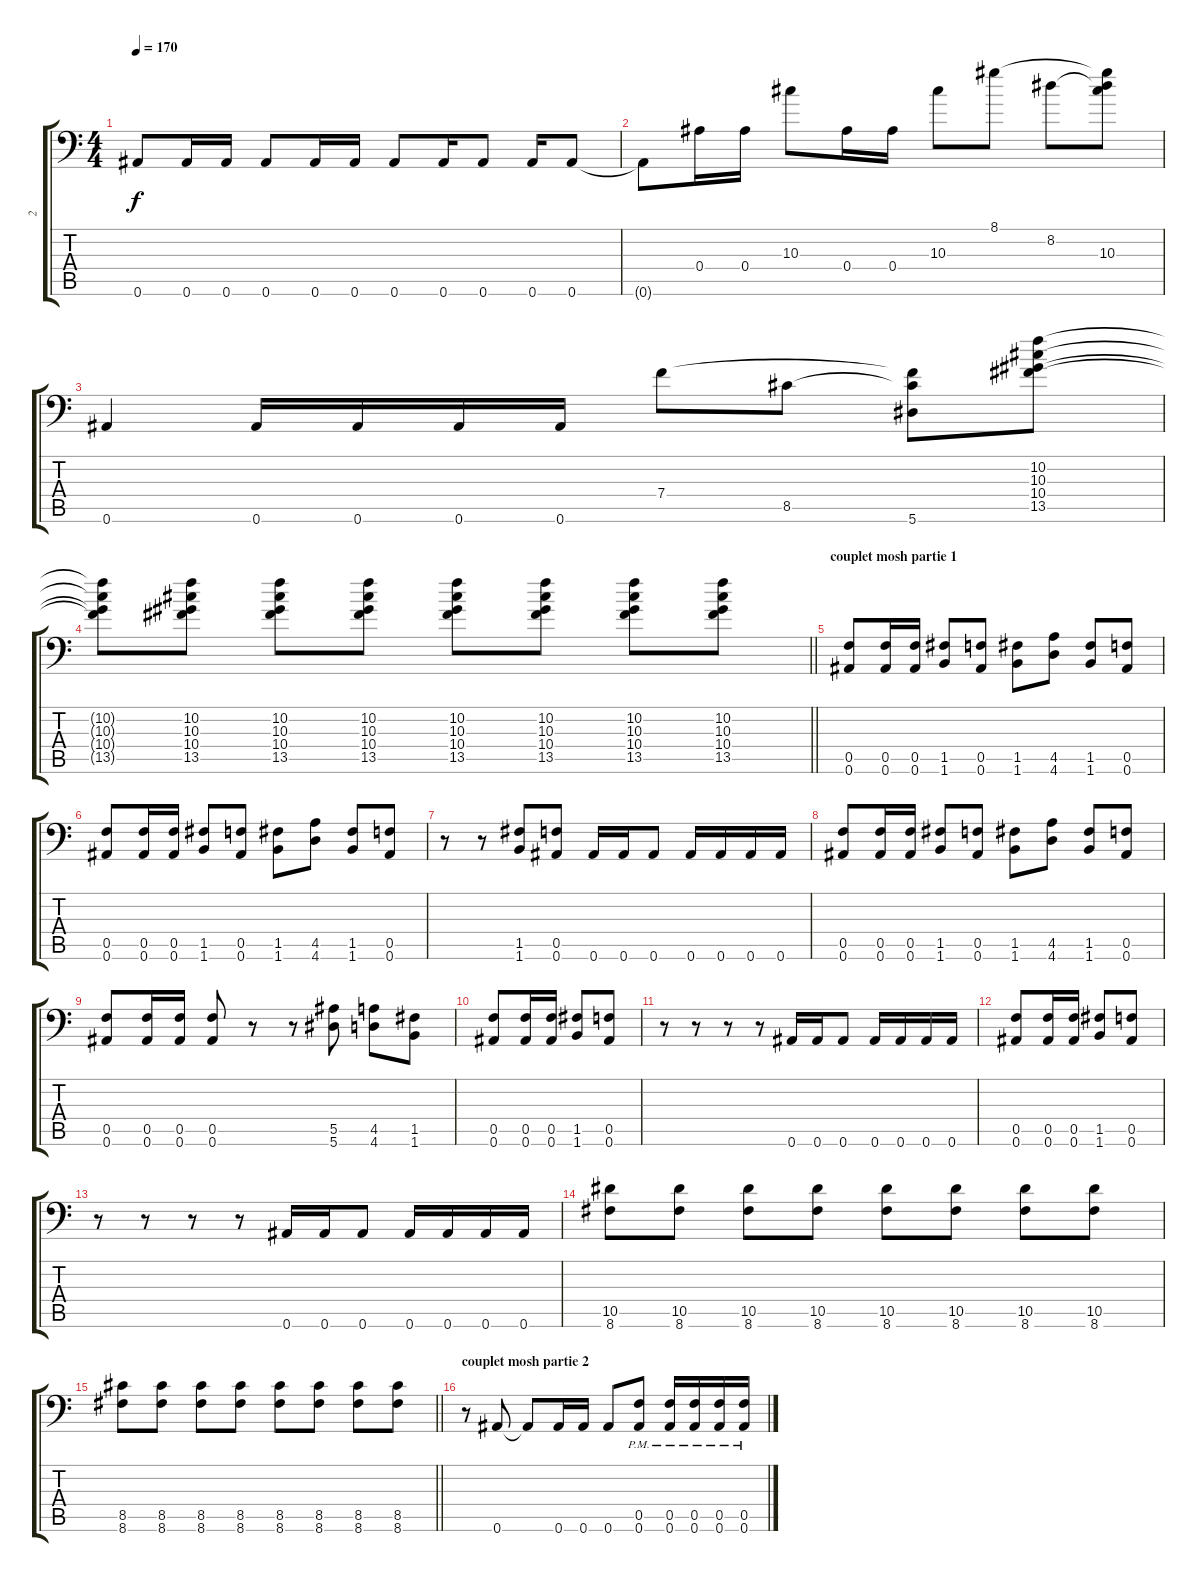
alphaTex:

\track ("2" "2") {instrument distortionguitar}
\staff {score tabs}
\tuning (C4 G3 Eb3 Bb2 F2 Bb1) {hide}
\ts (4 4)
\tempo 170
\clef f4
\ks c
0.6.8{dy f} 0.6.16 0.6.16 0.6.8 0.6.16 0.6.16 0.6.8 0.6.16 0.6.8 0.6.16 0.6.8 |
0.6{t}.8 0.4.16 0.4.16 10.3.8 0.4.16 0.4.16 10.3.8 8.1.8 8.2.8 (8.1{t} 8.2{t} 10.3).8 |
0.6.4 0.6.16 0.6.16 0.6.16 0.6.16 7.4.8 8.5.8 (7.4{t} 8.5{t} 5.6).8 (10.2 10.3 10.4 13.5).8 |
\barLineRight lightlight
(10.2{t} 10.3{t} 10.4{t} 13.5{t}).8 (10.2 10.3 10.4 13.5).8 (10.2 10.3 10.4 13.5).8 (10.2 10.3 10.4 13.5).8 (10.2 10.3 10.4 13.5).8 (10.2 10.3 10.4 13.5).8 (10.2 10.3 10.4 13.5).8 (10.2 10.3 10.4 13.5).8 |
\section ("" "couplet mosh partie 1")
(0.5 0.6).8 (0.5 0.6).16 (0.5 0.6).16 (1.5 1.6).8 (0.5 0.6).8 (1.5 1.6).8 (4.5 4.6).8 (1.5 1.6).8 (0.5 0.6).8 |
(0.5 0.6).8 (0.5 0.6).16 (0.5 0.6).16 (1.5 1.6).8 (0.5 0.6).8 (1.5 1.6).8 (4.5 4.6).8 (1.5 1.6).8 (0.5 0.6).8 |
r.8 r.8 (1.5 1.6).8 (0.5 0.6).8 0.6.16 0.6.16 0.6.8 0.6.16 0.6.16 0.6.16 0.6.16 |
(0.5 0.6).8 (0.5 0.6).16 (0.5 0.6).16 (1.5 1.6).8 (0.5 0.6).8 (1.5 1.6).8 (4.5 4.6).8 (1.5 1.6).8 (0.5 0.6).8 |
(0.5 0.6).8 (0.5 0.6).16 (0.5 0.6).16 (0.5 0.6).8 r.8 r.8 (5.5 5.6).8 (4.5 4.6).8 (1.5 1.6).8 |
(0.5 0.6).8 (0.5 0.6).16 (0.5 0.6).16 (1.5 1.6).8 (0.5 0.6).8 |
r.8 r.8 r.8 r.8 0.6.16 0.6.16 0.6.8 0.6.16 0.6.16 0.6.16 0.6.16 |
(0.5 0.6).8 (0.5 0.6).16 (0.5 0.6).16 (1.5 1.6).8 (0.5 0.6).8 |
r.8 r.8 r.8 r.8 0.6.16 0.6.16 0.6.8 0.6.16 0.6.16 0.6.16 0.6.16 |
(10.5 8.6).8 (10.5 8.6).8 (10.5 8.6).8 (10.5 8.6).8 (10.5 8.6).8 (10.5 8.6).8 (10.5 8.6).8 (10.5 8.6).8 |
\barLineRight lightlight
(8.5 8.6).8 (8.5 8.6).8 (8.5 8.6).8 (8.5 8.6).8 (8.5 8.6).8 (8.5 8.6).8 (8.5 8.6).8 (8.5 8.6).8 |
\section ("" "couplet mosh partie 2")
r.8 0.6.8 0.6{t}.8 0.6.16 0.6.16 0.6.8 (0.5{pm} 0.6{pm}).8 (0.5{pm} 0.6{pm}).16 (0.5{pm} 0.6{pm}).16 (0.5{pm} 0.6{pm}).16 (0.5{pm} 0.6{pm}).16
